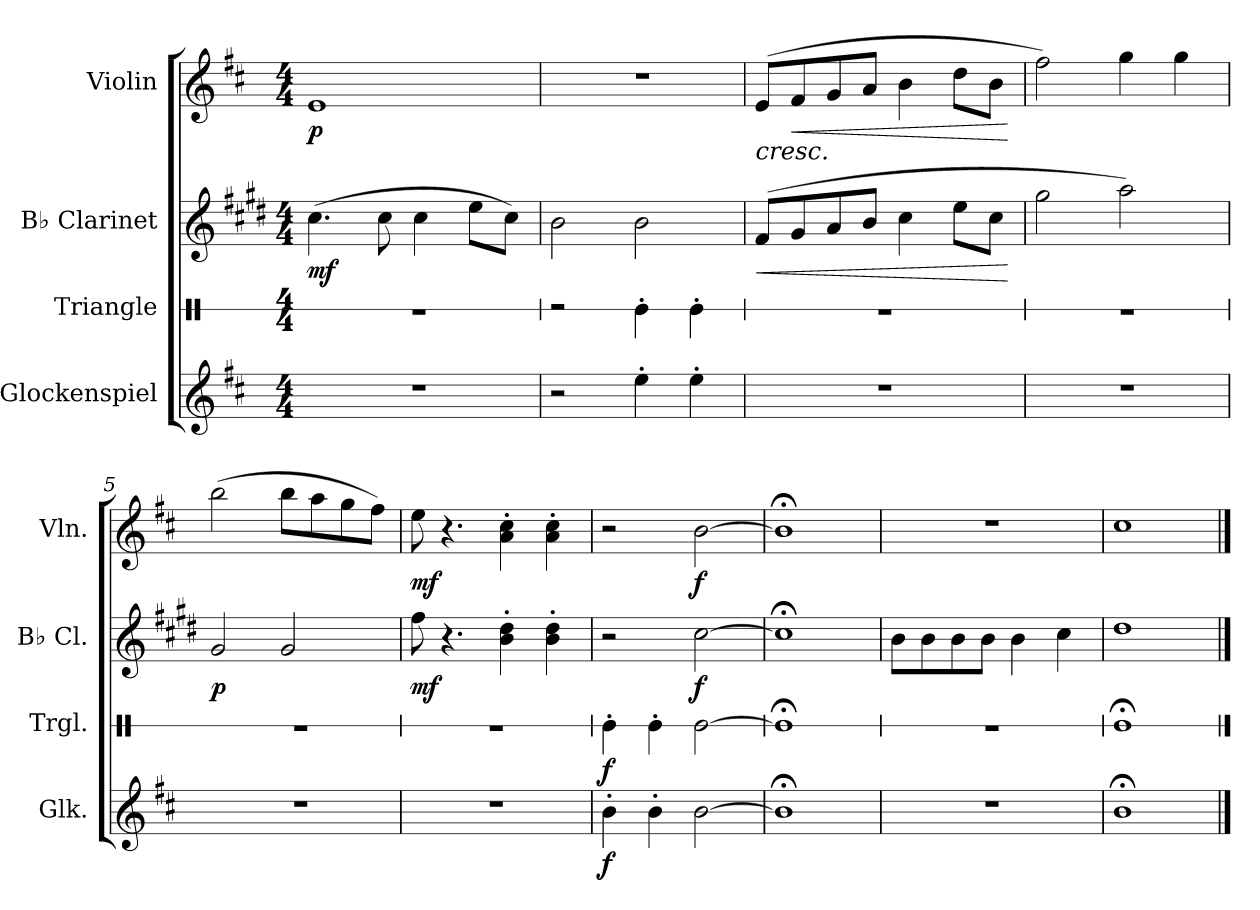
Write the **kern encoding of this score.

**kern	**dynam	**kern	**dynam	**kern	**dynam	**kern	**dynam
*part4	*part4	*part3	*part3	*part2	*part2	*part1	*part1
*staff4	*staff4	*staff3	*staff3	*staff2	*staff2	*staff1	*staff1
*I"Glockenspiel	*	*I"Triangle	*	*I"B♭ Clarinet	*	*I"Violin	*
*I'Glk.	*	*I'Trgl.	*	*I'B♭ Cl.	*	*I'Vln.	*
*	*	*stria1	*	*	*	*	*
*clefG2	*	*clefX	*	*clefG2	*	*clefG2	*
*ITrd-14c-24	*	*	*	*ITrd1c2	*	*	*
*k[f#c#]	*	*k[]	*	*k[f#c#]	*	*k[f#c#]	*
*M4/4	*	*M4/4	*	*M4/4	*	*M4/4	*
=1	=1	=1	=1	=1	=1	=1	=1
!	!	!	!	!	!LO:DY:b	!	!LO:DY:b
1r	.	1r	.	(4.b\	mf	1e	p
.	.	.	.	8b\	.	.	.
.	.	.	.	4b\	.	.	.
.	.	.	.	8dd\L	.	.	.
.	.	.	.	8b\J)	.	.	.
=2	=2	=2	=2	=2	=2	=2	=2
2r	.	2r	.	2a\	.	1r	.
4eeee'\	.	4Re'\	.	2a\	.	.	.
4eeee'\	.	4Re'\	.	.	.	.	.
=3	=3	=3	=3	=3	=3	=3	=3
!	!	!	!	!	!LO:HP:b	!	!LO:HP:b
1r	.	1r	.	(8e/L	<	(8e/L	<
!	!	!	!	!	!	!	!LO:HP:b
.	.	.	.	8f#/	.	8f#/	<
.	.	.	.	8g/	.	8g/	.
.	.	.	.	8a/J	.	8a/J	.
.	.	.	.	4b\	.	4b\	.
.	.	.	.	8dd\L	.	8dd\L	.
.	.	.	.	8b\J	.	8b\J	.
.	.	.	.	.	[	.	[ [
=4	=4	=4	=4	=4	=4	=4	=4
1r	.	1r	.	2ff#\	.	2ff#\)	.
.	.	.	.	2gg\)	.	4gg\	.
.	.	.	.	.	.	4gg\	.
=5	=5	=5	=5	=5	=5	=5	=5
!	!	!	!	!	!LO:DY:b	!	!
1r	.	1r	.	2f#/	p	(2bb\	.
.	.	.	.	2f#/	.	8bb\L	.
.	.	.	.	.	.	8aa\	.
.	.	.	.	.	.	8gg\	.
.	.	.	.	.	.	8ff#\J)	.
=6	=6	=6	=6	=6	=6	=6	=6
!	!	!	!	!	!LO:DY:b	!	!LO:DY:b
1r	.	1r	.	8ee\	mf	8ee\	mf
.	.	.	.	4.r	.	4.r	.
.	.	.	.	4a\' 4cc#\'	.	4a\' 4cc#\'	.
.	.	.	.	4a\' 4cc#\'	.	4a\' 4cc#\'	.
!!LO:LB:g=z
=7	=7	=7	=7	=7	=7	=7	=7
!	!LO:DY:b	!	!LO:DY:b	!	!	!	!
4bbb'\	f	4Re'\	f	2r	.	2r	.
4bbb'\	.	4Re'\	.	.	.	.	.
!	!	!	!	!	!LO:DY:b	!	!LO:DY:b
[2bbb\	.	[2Re\	.	[2b\	f	[2b\	f
=8	=8	=8	=8	=8	=8	=8	=8
1bbb;<]	.	1Re;<]	.	1b;<]	.	1b;<]	.
=9	=9	=9	=9	=9	=9	=9	=9
1r	.	1r	.	8a\L	.	1r	.
.	.	.	.	8a\	.	.	.
.	.	.	.	8a\	.	.	.
.	.	.	.	8a\J	.	.	.
.	.	.	.	4a\	.	.	.
.	.	.	.	4b\	.	.	.
=10	=10	=10	=10	=10	=10	=10	=10
1bbb;<	.	1Re;<	.	1cc#	.	1cc#	.
==	==	==	==	==	==	==	==
*-	*-	*-	*-	*-	*-	*-	*-
